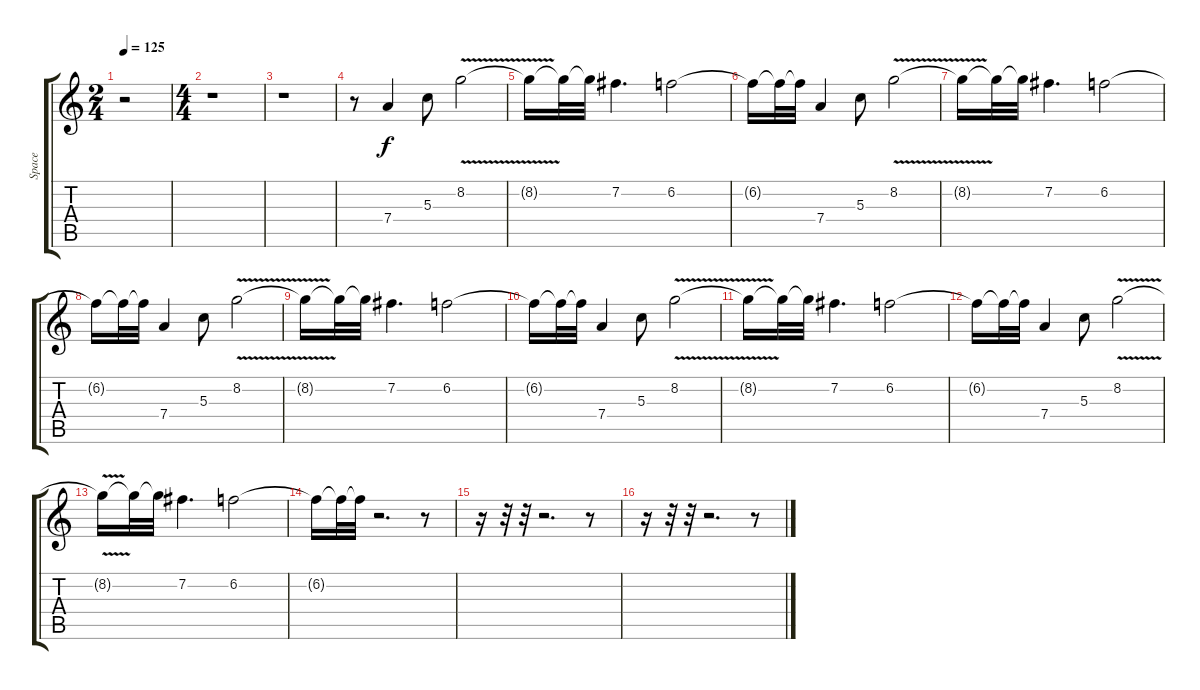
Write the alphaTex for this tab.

\track ("Space" "Space") {instrument overdrivenguitar}
\staff {score tabs}
\tuning (E4 B3 G3 D3 A2 E2) {hide}
\ts (2 4)
\tempo 125
\clef g2
\ks c
r.2{dy f instrument overdrivenguitar} |
\ts (4 4)
r.1 |
r.1 |
r.8 7.4.4 5.3.8 8.2{v}.2 |
8.2{t}.16 8.2{t}.32 8.2{t}.32 7.2.4{d} 6.2.2 |
6.2{t}.16 6.2{t}.32 6.2{t}.32 7.4.4 5.3.8 8.2{v}.2 |
8.2{t}.16 8.2{t}.32 8.2{t}.32 7.2.4{d} 6.2.2 |
6.2{t}.16 6.2{t}.32 6.2{t}.32 7.4.4 5.3.8 8.2{v}.2 |
8.2{t}.16 8.2{t}.32 8.2{t}.32 7.2.4{d} 6.2.2 |
6.2{t}.16 6.2{t}.32 6.2{t}.32 7.4.4 5.3.8 8.2{v}.2 |
8.2{t}.16 8.2{t}.32 8.2{t}.32 7.2.4{d} 6.2.2 |
6.2{t}.16 6.2{t}.32 6.2{t}.32 7.4.4 5.3.8 8.2{v}.2 |
8.2{t}.16 8.2{t}.32 8.2{t}.32 7.2.4{d} 6.2.2 |
6.2{t}.16 6.2{t}.32 6.2{t}.32 r.2{d} r.8 |
r.16 r.32 r.32 r.2{d} r.8 |
r.16 r.32 r.32 r.2{d} r.8
